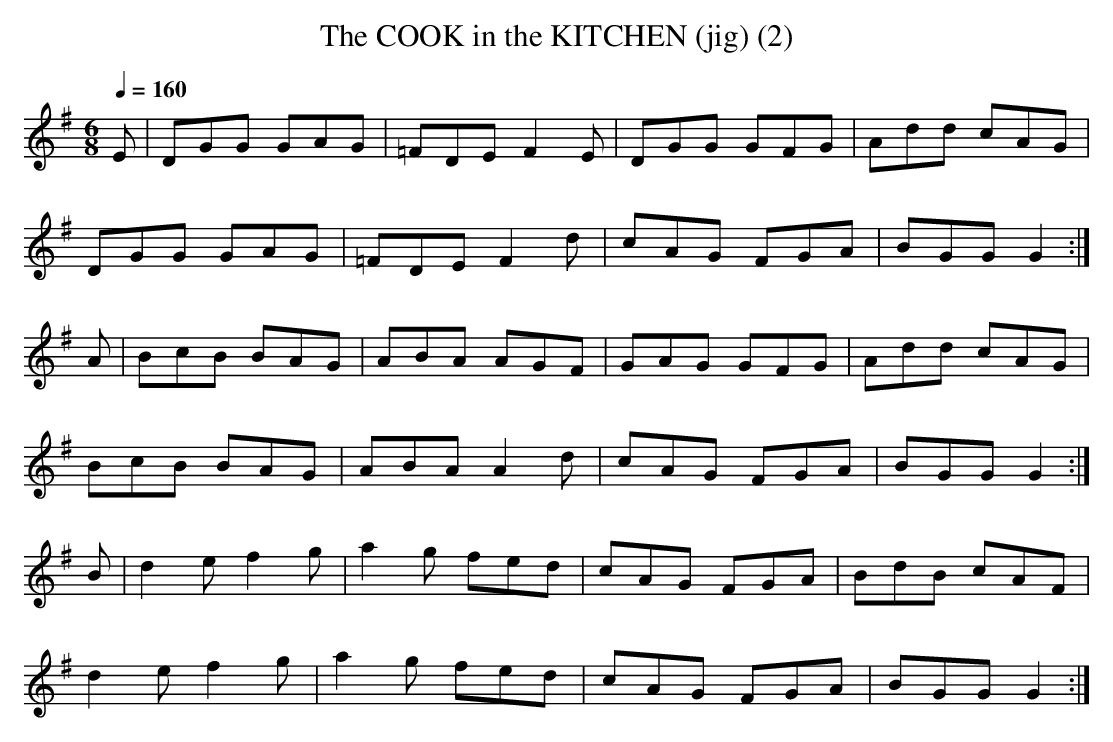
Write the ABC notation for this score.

X:1
T:COOK in the KITCHEN (jig) (2), The
M:6/8
L:1/8
Q:1/4=160
K:G
E|DGG GAG|=FDE F2 E|DGG GFG|Add cAG|
DGG GAG|=FDE F2 d|cAG FGA|BGG G2 :|
A|BcB BAG|ABA AGF|GAG GFG|Add cAG|
BcB BAG|ABA A2d|cAG FGA|BGG G2 :|
B|d2 e f2 g|a2 g fed|cAG FGA|BdB cAF|
d2 e f2 g|a2 g fed|cAG FGA|BGG G2 :|
